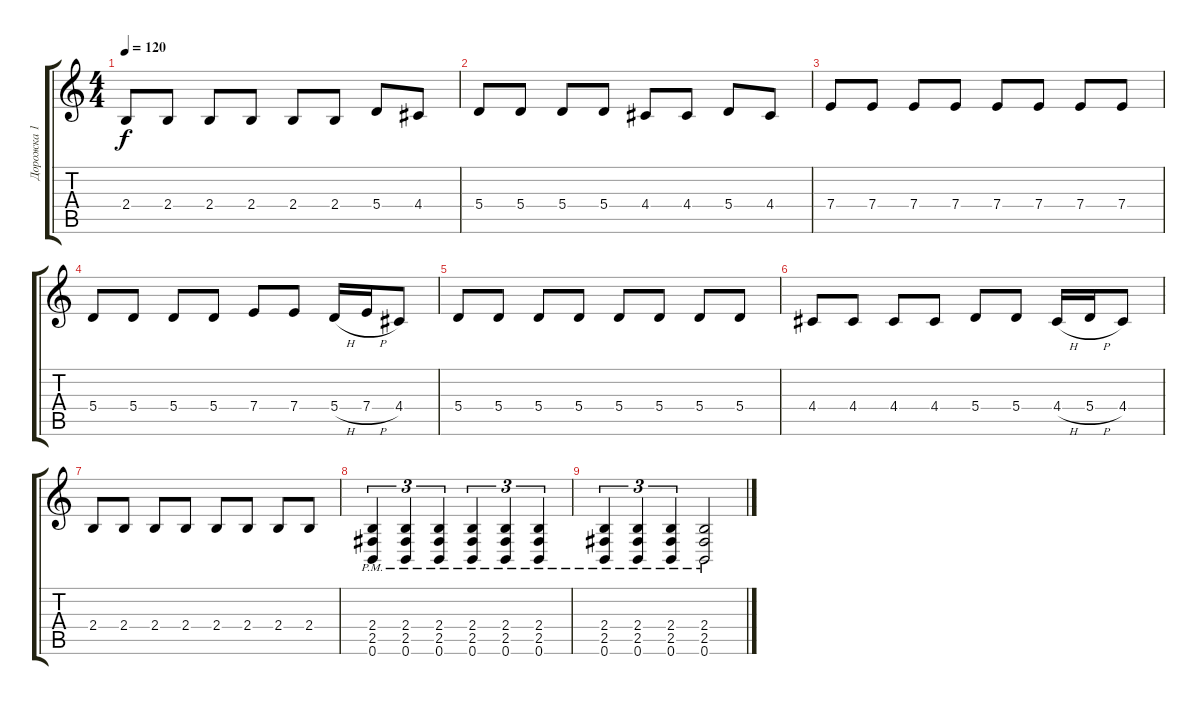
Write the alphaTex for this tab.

\track ("Дорожка 1" "Дорожка 1") {instrument distortionguitar}
\staff {score tabs}
\tuning (B3 Gb3 D3 A2 E2 B1) {hide}
\ts (4 4)
\tempo 120
\clef g2
\ks c
2.4.8{dy f} 2.4.8 2.4.8 2.4.8 2.4.8 2.4.8 5.4.8 4.4.8 |
5.4.8 5.4.8 5.4.8 5.4.8 4.4.8 4.4.8 5.4.8 4.4.8 |
7.4.8 7.4.8 7.4.8 7.4.8 7.4.8 7.4.8 7.4.8 7.4.8 |
5.4.8 5.4.8 5.4.8 5.4.8 7.4.8 7.4.8 5.4{h}.16 7.4{h}.16 4.4.8 |
5.4.8 5.4.8 5.4.8 5.4.8 5.4.8 5.4.8 5.4.8 5.4.8 |
4.4.8 4.4.8 4.4.8 4.4.8 5.4.8 5.4.8 4.4{h}.16 5.4{h}.16 4.4.8 |
2.4.8 2.4.8 2.4.8 2.4.8 2.4.8 2.4.8 2.4.8 2.4.8 |
(2.4{pm} 2.5{pm} 0.6{pm}).4{tu (3 2)} (2.4{pm} 2.5{pm} 0.6{pm}).4{tu (3 2)} (2.4{pm} 2.5{pm} 0.6{pm}).4{tu (3 2)} (2.4{pm} 2.5{pm} 0.6{pm}).4{tu (3 2)} (2.4{pm} 2.5{pm} 0.6{pm}).4{tu (3 2)} (2.4{pm} 2.5{pm} 0.6{pm}).4{tu (3 2)} |
(2.4{pm} 2.5{pm} 0.6{pm}).4{tu (3 2)} (2.4{pm} 2.5{pm} 0.6{pm}).4{tu (3 2)} (2.4{pm} 2.5{pm} 0.6{pm}).4{tu (3 2)} (2.4{pm} 2.5{pm} 0.6{pm}).2
